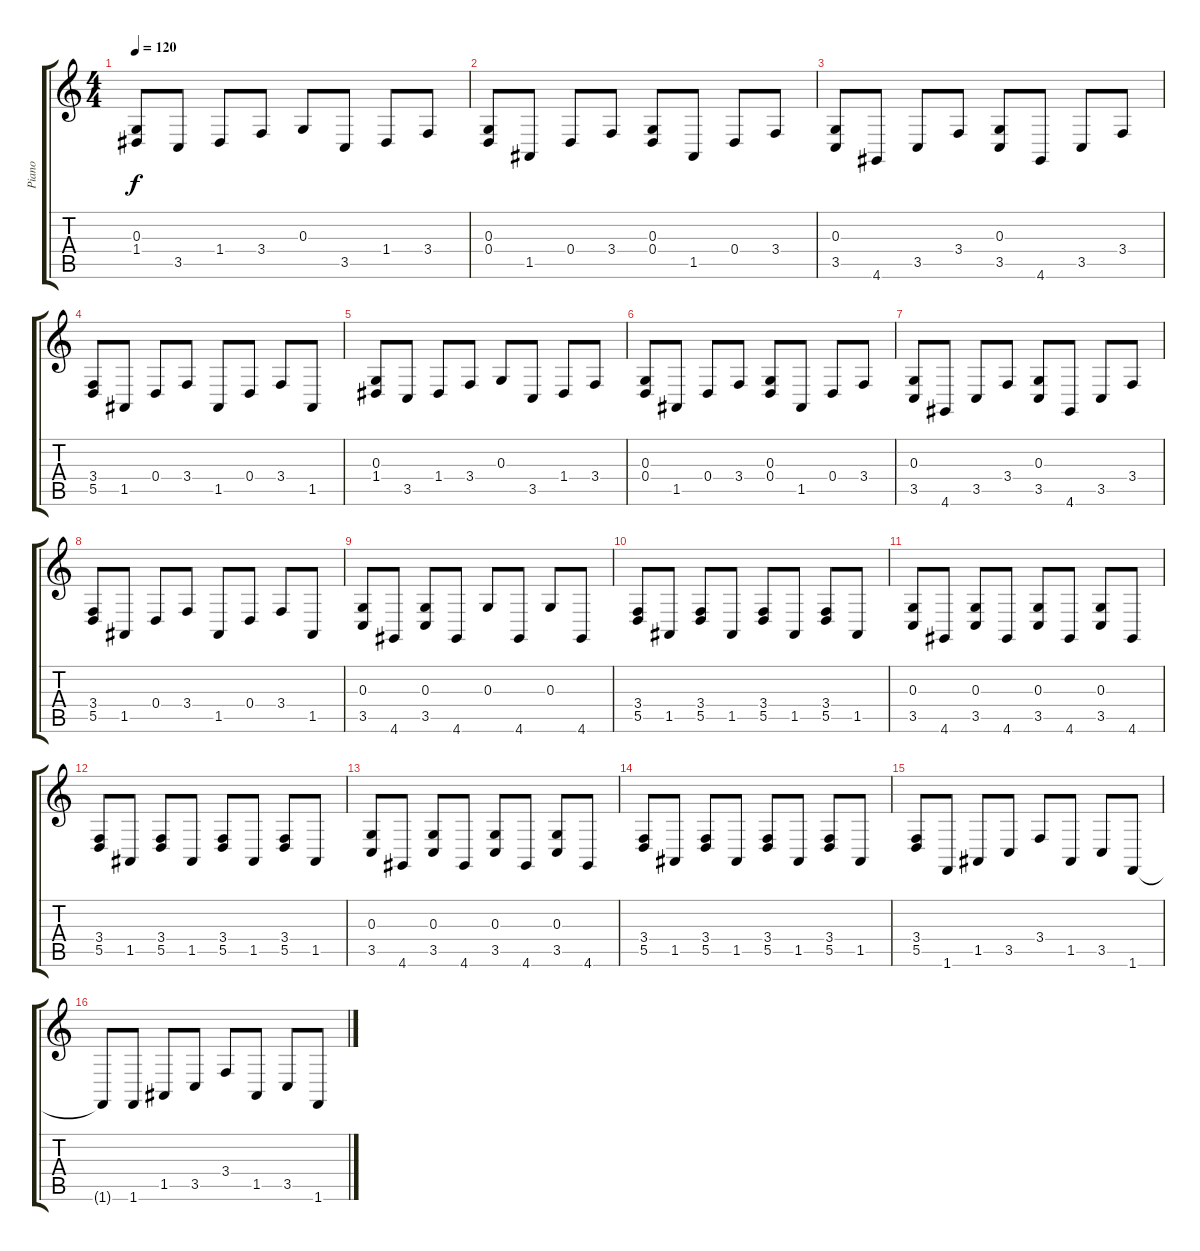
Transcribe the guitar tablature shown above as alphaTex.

\track ("Piano" "Piano") {instrument brightacousticpiano}
\staff {score tabs}
\tuning (E4 B3 G3 D3 A2 E2) {hide}
\ts (4 4)
\tempo 120
\clef g2
\ks c
(0.3 1.4).8{dy f} 3.5.8 1.4.8 3.4.8 0.3.8 3.5.8 1.4.8 3.4.8 |
(0.3 0.4).8 1.5.8 0.4.8 3.4.8 (0.3 0.4).8 1.5.8 0.4.8 3.4.8 |
(0.3 3.5).8 4.6.8 3.5.8 3.4.8 (0.3 3.5).8 4.6.8 3.5.8 3.4.8 |
(3.4 5.5).8 1.5.8 0.4.8 3.4.8 1.5.8 0.4.8 3.4.8 1.5.8 |
(0.3 1.4).8 3.5.8 1.4.8 3.4.8 0.3.8 3.5.8 1.4.8 3.4.8 |
(0.3 0.4).8 1.5.8 0.4.8 3.4.8 (0.3 0.4).8 1.5.8 0.4.8 3.4.8 |
(0.3 3.5).8 4.6.8 3.5.8 3.4.8 (0.3 3.5).8 4.6.8 3.5.8 3.4.8 |
(3.4 5.5).8 1.5.8 0.4.8 3.4.8 1.5.8 0.4.8 3.4.8 1.5.8 |
(0.3 3.5).8 4.6.8 (0.3 3.5).8 4.6.8 0.3.8 4.6.8 0.3.8 4.6.8 |
(3.4 5.5).8 1.5.8 (3.4 5.5).8 1.5.8 (3.4 5.5).8 1.5.8 (3.4 5.5).8 1.5.8 |
(0.3 3.5).8 4.6.8 (0.3 3.5).8 4.6.8 (0.3 3.5).8 4.6.8 (0.3 3.5).8 4.6.8 |
(3.4 5.5).8 1.5.8 (3.4 5.5).8 1.5.8 (3.4 5.5).8 1.5.8 (3.4 5.5).8 1.5.8 |
(0.3 3.5).8 4.6.8 (0.3 3.5).8 4.6.8 (0.3 3.5).8 4.6.8 (0.3 3.5).8 4.6.8 |
(3.4 5.5).8 1.5.8 (3.4 5.5).8 1.5.8 (3.4 5.5).8 1.5.8 (3.4 5.5).8 1.5.8 |
(3.4 5.5).8 1.6.8 1.5.8 3.5.8 3.4.8 1.5.8 3.5.8 1.6.8 |
1.6{t}.8 1.6.8 1.5.8 3.5.8 3.4.8 1.5.8 3.5.8 1.6.8
